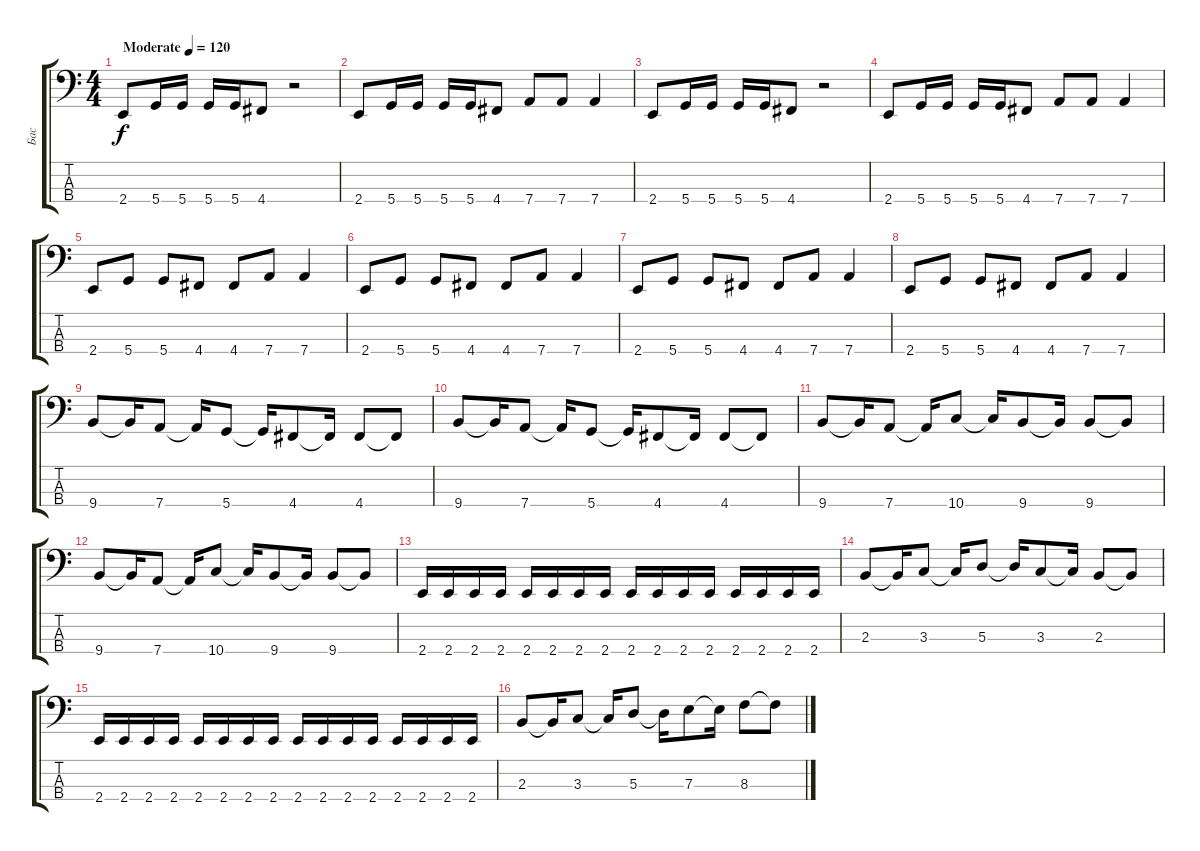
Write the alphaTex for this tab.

\track ("Бас" "Бас") {instrument electricbasspick}
\staff {score tabs}
\tuning (G2 D2 A1 D1) {hide}
\ts (4 4)
\tempo (120 "Moderate")
\clef f4
\ks c
2.4.8{dy f instrument electricbasspick} 5.4.16 5.4.16 5.4.16 5.4.16 4.4.8 r.2 |
2.4.8 5.4.16 5.4.16 5.4.16 5.4.16 4.4.8 7.4.8 7.4.8 7.4.4 |
2.4.8 5.4.16 5.4.16 5.4.16 5.4.16 4.4.8 r.2 |
2.4.8 5.4.16 5.4.16 5.4.16 5.4.16 4.4.8 7.4.8 7.4.8 7.4.4 |
2.4.8 5.4.8 5.4.8 4.4.8 4.4.8 7.4.8 7.4.4 |
2.4.8 5.4.8 5.4.8 4.4.8 4.4.8 7.4.8 7.4.4 |
2.4.8 5.4.8 5.4.8 4.4.8 4.4.8 7.4.8 7.4.4 |
2.4.8 5.4.8 5.4.8 4.4.8 4.4.8 7.4.8 7.4.4 |
9.4.8 9.4{t}.16 7.4.8 7.4{t}.16 5.4.8 5.4{t}.16 4.4.8 4.4{t}.16 4.4.8 4.4{t}.8 |
9.4.8 9.4{t}.16 7.4.8 7.4{t}.16 5.4.8 5.4{t}.16 4.4.8 4.4{t}.16 4.4.8 4.4{t}.8 |
9.4.8 9.4{t}.16 7.4.8 7.4{t}.16 10.4.8 10.4{t}.16 9.4.8 9.4{t}.16 9.4.8 9.4{t}.8 |
9.4.8 9.4{t}.16 7.4.8 7.4{t}.16 10.4.8 10.4{t}.16 9.4.8 9.4{t}.16 9.4.8 9.4{t}.8 |
2.4.16 2.4.16 2.4.16 2.4.16 2.4.16 2.4.16 2.4.16 2.4.16 2.4.16 2.4.16 2.4.16 2.4.16 2.4.16 2.4.16 2.4.16 2.4.16 |
2.3.8 2.3{t}.16 3.3.8 3.3{t}.16 5.3.8 5.3{t}.16 3.3.8 3.3{t}.16 2.3.8 2.3{t}.8 |
2.4.16 2.4.16 2.4.16 2.4.16 2.4.16 2.4.16 2.4.16 2.4.16 2.4.16 2.4.16 2.4.16 2.4.16 2.4.16 2.4.16 2.4.16 2.4.16 |
2.3.8 2.3{t}.16 3.3.8 3.3{t}.16 5.3.8 5.3{t}.16 7.3.8 7.3{t}.16 8.3.8 8.3{t}.8
